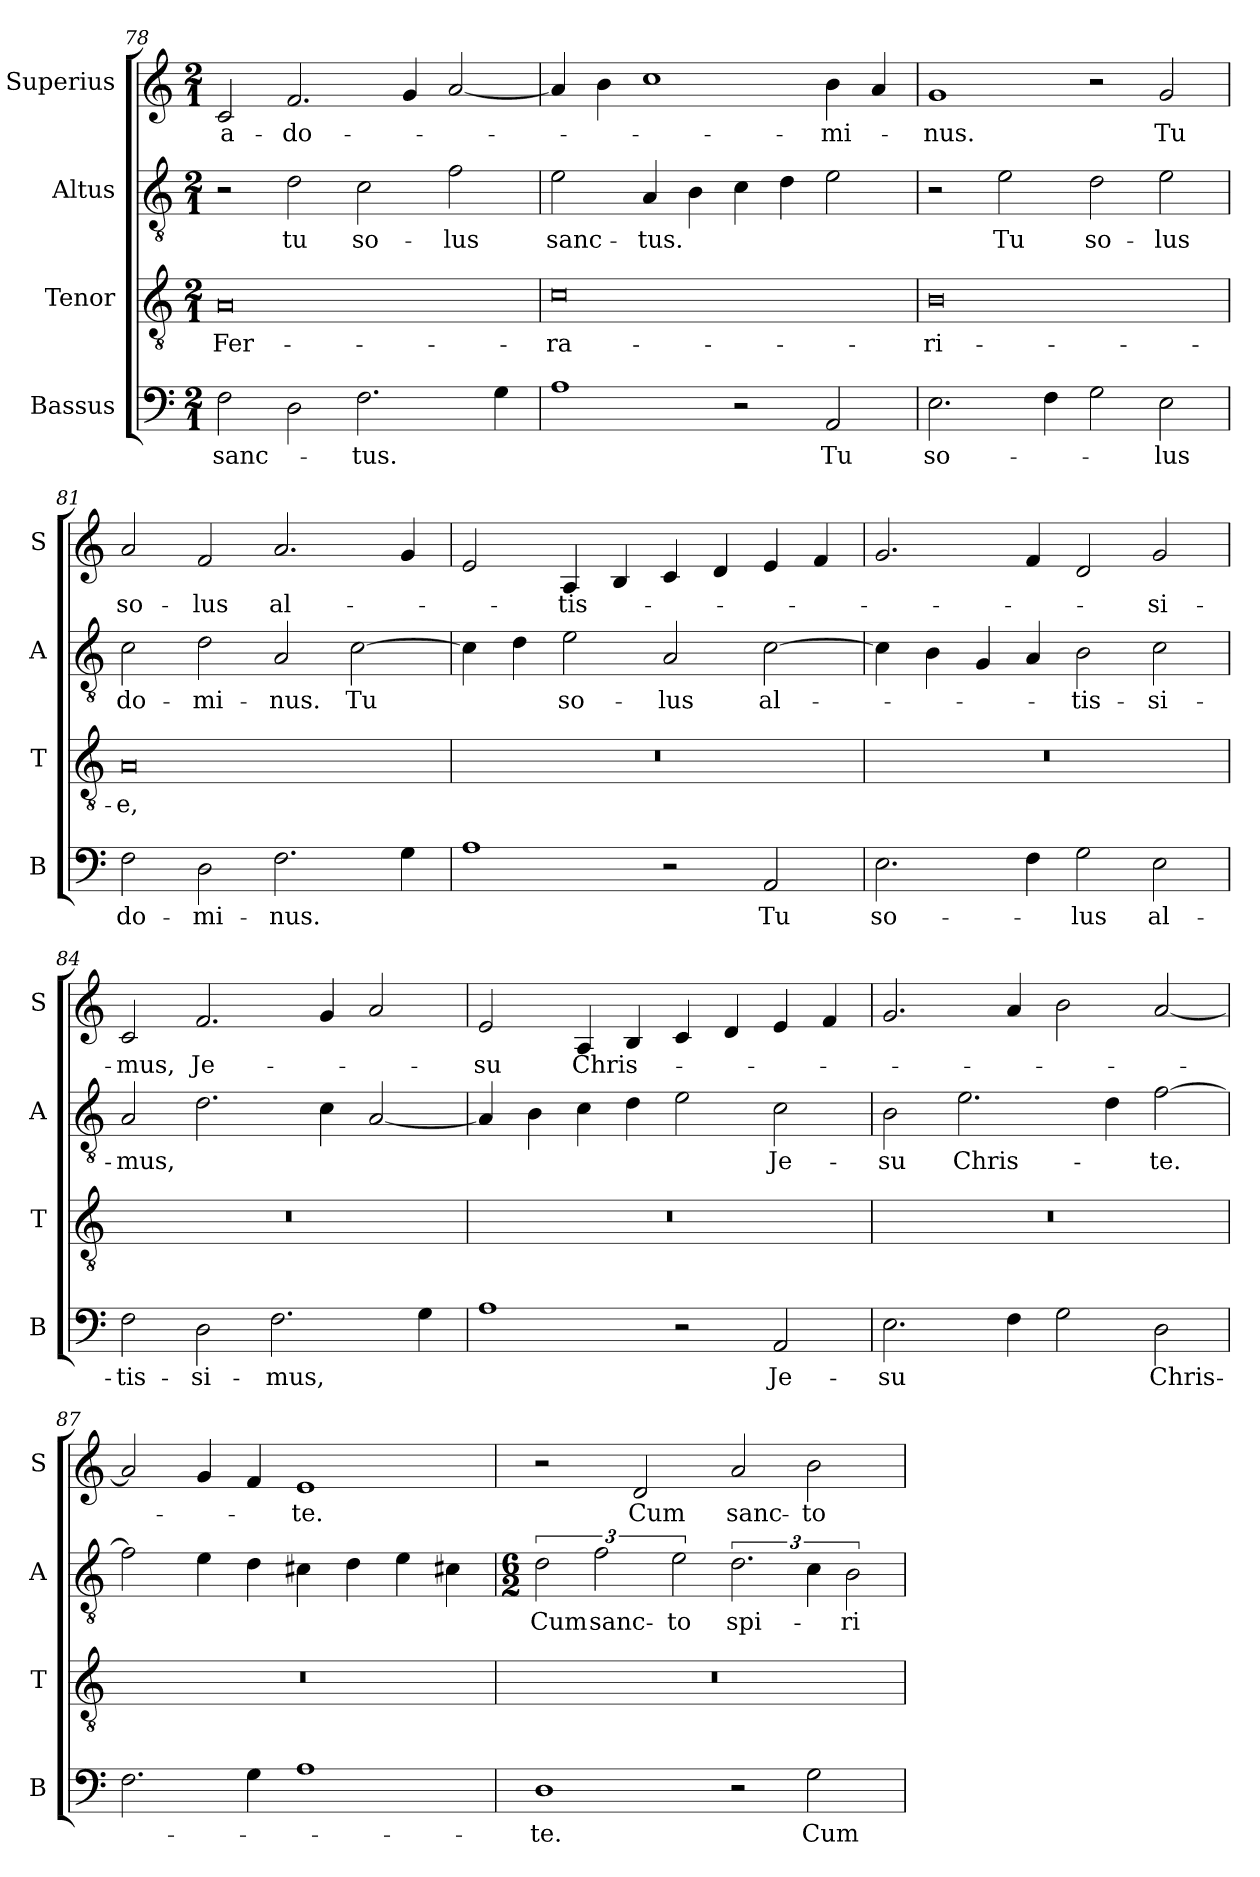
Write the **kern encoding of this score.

**kern	**text	**kern	**text	**kern	**text	**kern	**text
*part4	*part4	*part3	*part3	*part2	*part2	*part1	*part1
*staff4	*staff4	*staff3	*staff3	*staff2	*staff2	*staff1	*staff1
*I"Bassus	*	*I"Tenor	*	*I"Altus	*	*I"Superius	*
*I'B	*	*I'T	*	*I'A	*	*I'S	*
*clefF4	*	*clefGv2	*	*clefGv2	*	*clefG2	*
*k[]	*	*k[]	*	*k[]	*	*k[]	*
*M2/1	*	*M2/1	*	*M2/1	*	*M2/1	*
=78	=78	=78	=78	=78	=78	=78	=78
2F\	sanc-	0A	Fer-	2r	.	2c/	a-
2D\	.	.	.	2d\	tu	2.f/	-do-
2.F\	-tus.	.	.	2c\	so-	.	.
.	.	.	.	.	.	4g/	.
.	.	.	.	2f\	-lus	[2a/	.
4G\	.	.	.	.	.	.	.
=79	=79	=79	=79	=79	=79	=79	=79
1A	.	0c	-ra-	2e\	sanc-	4a/]	.
.	.	.	.	.	.	4b\	.
.	.	.	.	4A/	-tus.	1cc	.
.	.	.	.	4B\	.	.	.
2r	.	.	.	4c\	.	.	.
.	.	.	.	4d\	.	.	.
2AA/	Tu	.	.	2e\	.	4b\	-mi-
.	.	.	.	.	.	4a/	.
=80	=80	=80	=80	=80	=80	=80	=80
2.E\	so-	0B	-ri-	2r	.	1g	-nus.
.	.	.	.	2e\	Tu	.	.
4F\	.	.	.	.	.	.	.
2G\	.	.	.	2d\	so-	2r	.
2E\	-lus	.	.	2e\	-lus	2g/	Tu
=81	=81	=81	=81	=81	=81	=81	=81
2F\	do-	0A	-e,	2c\	do-	2a/	so-
2D\	-mi-	.	.	2d\	-mi-	2f/	-lus
2.F\	-nus.	.	.	2A/	-nus.	2.a/	al-
.	.	.	.	[2c\	Tu	.	.
4G\	.	.	.	.	.	4g/	.
=82	=82	=82	=82	=82	=82	=82	=82
1A	.	0r	.	4c\]	.	2e/	.
.	.	.	.	4d\	.	.	.
.	.	.	.	2e\	so-	4A/	-tis-
.	.	.	.	.	.	4B/	.
2r	.	.	.	2A/	-lus	4c/	.
.	.	.	.	.	.	4d/	.
2AA/	Tu	.	.	[2c\	al-	4e/	.
.	.	.	.	.	.	4f/	.
=83	=83	=83	=83	=83	=83	=83	=83
2.E\	so-	0r	.	4c\]	.	2.g/	.
.	.	.	.	4B\	.	.	.
.	.	.	.	4G/	.	.	.
4F\	.	.	.	4A/	.	4f/	.
2G\	-lus	.	.	2B\	-tis-	2d/	.
2E\	al-	.	.	2c\	-si-	2g/	-si-
=84	=84	=84	=84	=84	=84	=84	=84
2F\	-tis-	0r	.	2A/	-mus,	2c/	-mus,
2D\	-si-	.	.	2.d\	.	2.f/	Je-
2.F\	-mus,	.	.	.	.	.	.
.	.	.	.	4c\	.	4g/	.
.	.	.	.	[2A/	.	2a/	.
4G\	.	.	.	.	.	.	.
=85	=85	=85	=85	=85	=85	=85	=85
1A	.	0r	.	4A/]	.	2e/	-su
.	.	.	.	4B\	.	.	.
.	.	.	.	4c\	.	4A/	Chris-
.	.	.	.	4d\	.	4B/	.
2r	.	.	.	2e\	.	4c/	.
.	.	.	.	.	.	4d/	.
2AA/	Je-	.	.	2c\	Je-	4e/	.
.	.	.	.	.	.	4f/	.
=86	=86	=86	=86	=86	=86	=86	=86
2.E\	-su	0r	.	2B\	-su	2.g/	.
.	.	.	.	2.e\	Chris-	.	.
4F\	.	.	.	.	.	4a/	.
2G\	.	.	.	.	.	2b\	.
.	.	.	.	4d\	.	.	.
2D\	Chris-	.	.	[2f\	-te.	[2a/	.
=87	=87	=87	=87	=87	=87	=87	=87
2.F\	.	0r	.	2f\]	.	2a/]	.
.	.	.	.	4e\	.	4g/	.
4G\	.	.	.	4d\	.	4f/	.
1A	.	.	.	4c#X\	.	1e	-te.
.	.	.	.	4d\	.	.	.
.	.	.	.	4e\	.	.	.
.	.	.	.	4c#X\	.	.	.
=88	=88	=88	=88	=88	=88	=88	=88
*	*	*	*	*M6/2	*	*	*
1D	-te.	0r	.	3d\	Cum	2r	.
.	.	.	.	3f\	sanc-	.	.
.	.	.	.	.	.	2d/	Cum
.	.	.	.	3e\	-to	.	.
2r	.	.	.	3.d\	spi-	2a/	sanc-
2G\	Cum	.	.	6c\	.	2b\	-to
.	.	.	.	3B\	-ri-	.	.
=	=	=	=	=	=	=	=
*-	*-	*-	*-	*-	*-	*-	*-
